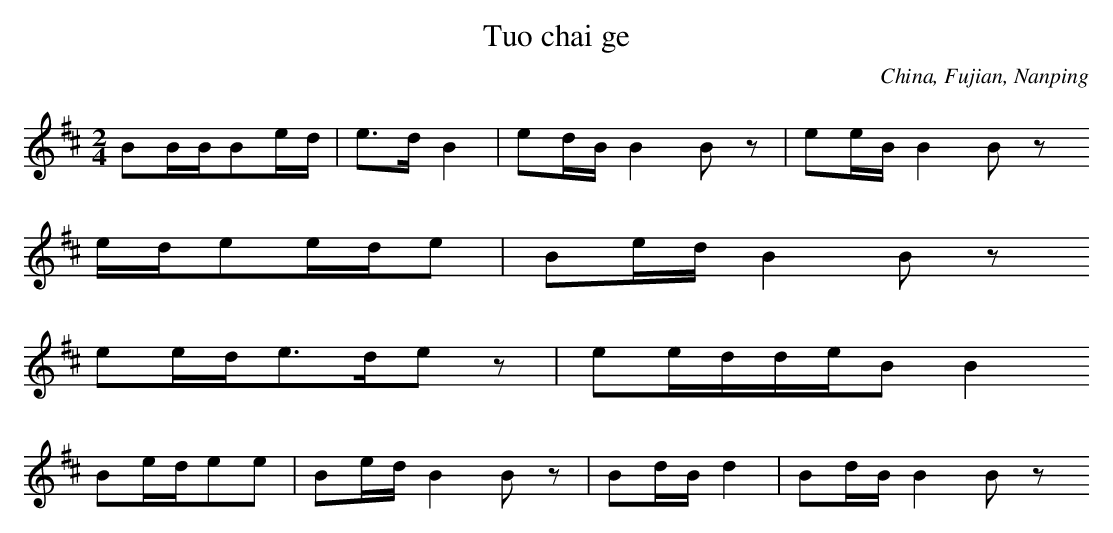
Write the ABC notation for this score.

X:1
T: Tuo chai ge
O: China, Fujian, Nanping
M: 2/4
L: 1/16
K: D
B2BBB2ed | e3dB4 | e2dBB4B2z2 | e2eBB4B2z2
ede2ede2 | B2edB4B2z2
e2ede3de2z2 | e2eddeB2B4
B2ede2e2 | B2edB4B2z2 | B2dBd4 | B2dBB4B2z2
